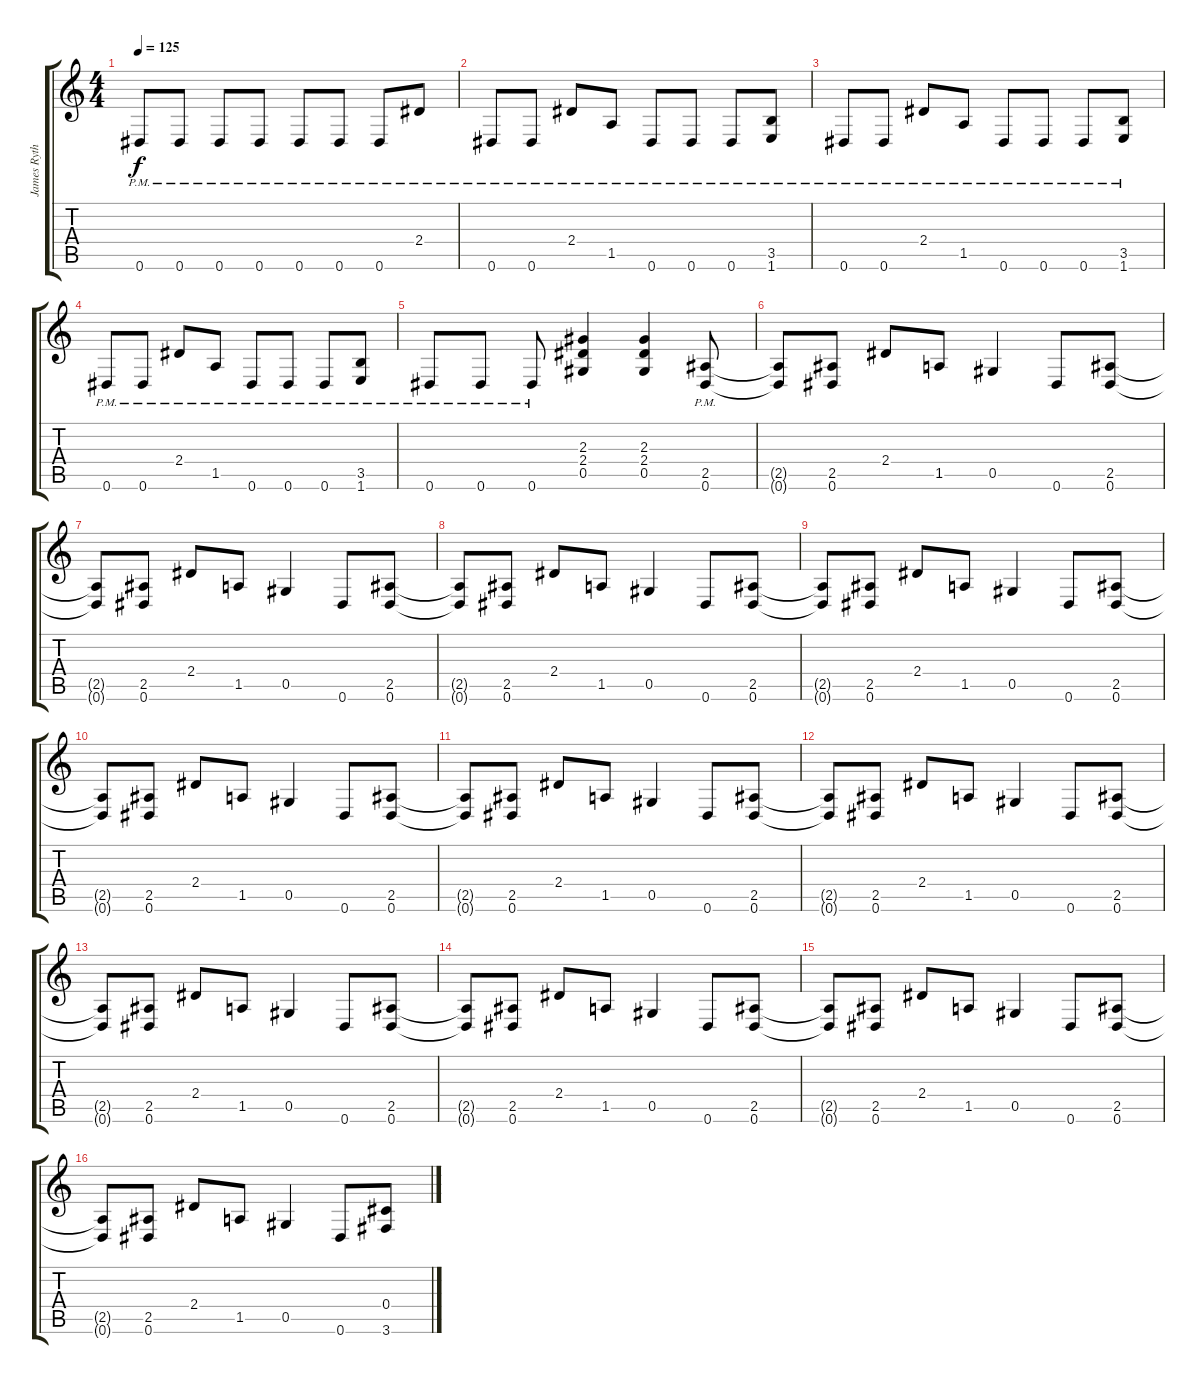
\track ("James Rythm" "James Ryth") {instrument distortionguitar}
\staff {score tabs}
\tuning (Eb4 Bb3 Gb3 Db3 Ab2 Eb2) {hide}
\ts (4 4)
\tempo 125
\clef g2
\ks c
0.6{pm}.8{dy f} 0.6{pm}.8 0.6{pm}.8 0.6{pm}.8 0.6{pm}.8 0.6{pm}.8 0.6{pm}.8 2.4{pm}.8 |
0.6{pm}.8 0.6{pm}.8 2.4{pm}.8 1.5{pm}.8 0.6{pm}.8 0.6{pm}.8 0.6{pm}.8 (3.5{pm} 1.6{pm}).8 |
0.6{pm}.8 0.6{pm}.8 2.4{pm}.8 1.5{pm}.8 0.6{pm}.8 0.6{pm}.8 0.6{pm}.8 (3.5{pm} 1.6{pm}).8 |
0.6{pm}.8 0.6{pm}.8 2.4{pm}.8 1.5{pm}.8 0.6{pm}.8 0.6{pm}.8 0.6{pm}.8 (3.5{pm} 1.6{pm}).8 |
0.6{pm}.8 0.6{pm}.8 0.6{pm}.8 (2.3 2.4 0.5).4 (2.3 2.4 0.5).4 (2.5{pm} 0.6{pm}).8 |
(2.5{t} 0.6{t}).8 (2.5 0.6).8 2.4.8 1.5.8 0.5.4 0.6.8 (2.5 0.6).8 |
(2.5{t} 0.6{t}).8 (2.5 0.6).8 2.4.8 1.5.8 0.5.4 0.6.8 (2.5 0.6).8 |
(2.5{t} 0.6{t}).8 (2.5 0.6).8 2.4.8 1.5.8 0.5.4 0.6.8 (2.5 0.6).8 |
(2.5{t} 0.6{t}).8 (2.5 0.6).8 2.4.8 1.5.8 0.5.4 0.6.8 (2.5 0.6).8 |
(2.5{t} 0.6{t}).8 (2.5 0.6).8 2.4.8 1.5.8 0.5.4 0.6.8 (2.5 0.6).8 |
(2.5{t} 0.6{t}).8 (2.5 0.6).8 2.4.8 1.5.8 0.5.4 0.6.8 (2.5 0.6).8 |
(2.5{t} 0.6{t}).8 (2.5 0.6).8 2.4.8 1.5.8 0.5.4 0.6.8 (2.5 0.6).8 |
(2.5{t} 0.6{t}).8 (2.5 0.6).8 2.4.8 1.5.8 0.5.4 0.6.8 (2.5 0.6).8 |
(2.5{t} 0.6{t}).8 (2.5 0.6).8 2.4.8 1.5.8 0.5.4 0.6.8 (2.5 0.6).8 |
(2.5{t} 0.6{t}).8 (2.5 0.6).8 2.4.8 1.5.8 0.5.4 0.6.8 (2.5 0.6).8 |
(2.5{t} 0.6{t}).8 (2.5 0.6).8 2.4.8 1.5.8 0.5.4 0.6.8 (0.4 3.6).8
